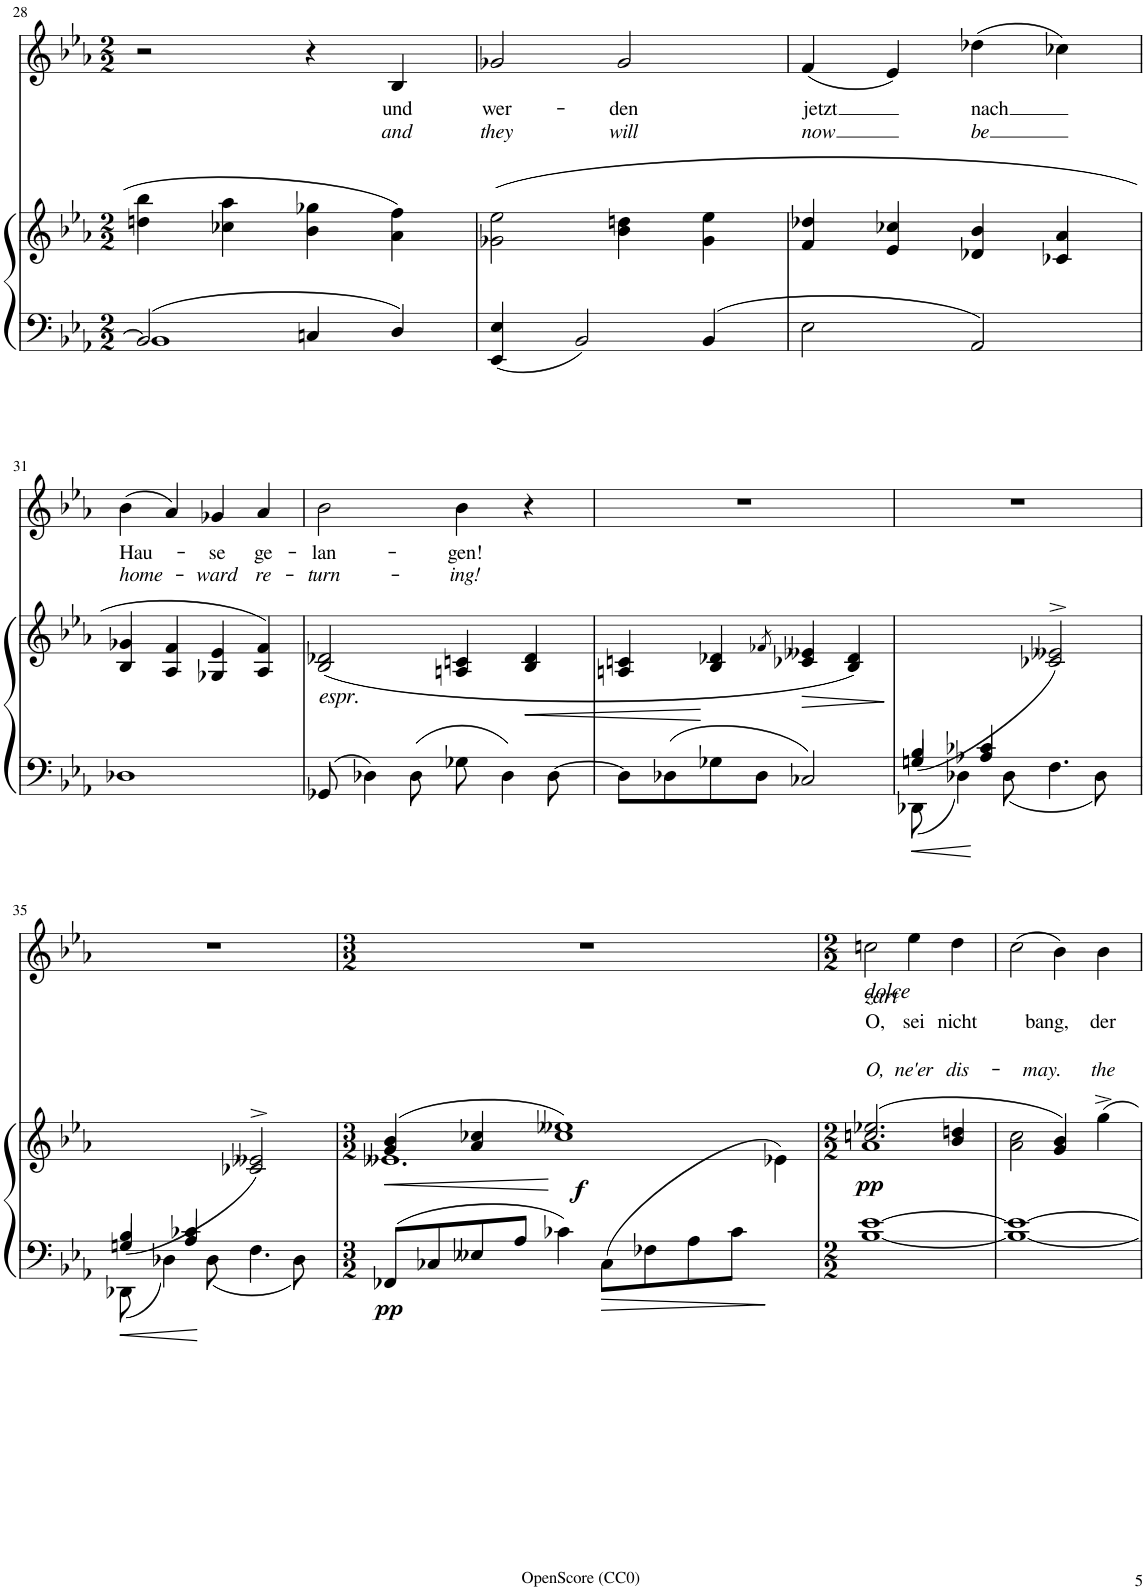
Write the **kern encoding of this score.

**kern	**kern	**dynam	**kern	**text	**text
*part2	*part2	*part2	*part1	*part1	*part1
*staff3	*staff2	*staff2/3	*staff1	*staff1	*staff1
*I"Piano	*	*	*I"Gesang Voice	*	*
*I'Pno	*	*	*	*	*
!!LO:PB:g=z
*clefF4	*clefG2	*	*clefG2	*	*
*k[b-e-a-]	*k[b-e-a-]	*	*k[b-e-a-]	*	*
*M2/2	*M2/2	*	*M2/2	*	*
=28	=28	=28	=28	=28	=28
*^	*	*	*	*	*
2BB-/]	1BB-	4ddn\ 4bb-\	.	2r	.	.
.	.	4cc-X\ 4aa-\	.	.	.	.
4Cn/	.	4b-\ 4gg-X\	.	4r	.	.
!	!	!	!	!	!LO:LY:b	!LO:LY:b
4D/	.	4a-\ 4ff\	.	4B-/	und	and
*v	*v	*	*	*	*	*
=29	=29	=29	=29	=29	=29
!	!	!	!	!LO:LY:b	!LO:LY:b
4EE-/ 4E-/	(2g-X\ 2ee-\	.	2g-X/	wer-	they
2BB-/	.	.	.	.	.
!	!	!	!	!LO:LY:b	!LO:LY:b
.	4b-\ 4ddn\	.	2g-/	-den	will
4BB-/	4g-\ 4ee-\	.	.	.	.
=30	=30	=30	=30	=30	=30
!	!	!	!	!LO:LY:b	!LO:LY:b
2E-\	4f/ 4dd-X/	.	(4f/	jetzt	now
.	4e-/ 4cc-X/	.	4e-/)	.	.
!	!	!	!	!LO:LY:b	!LO:LY:b
2AA-/	4d-X/ 4b-/	.	(4dd-X\	nach	be
.	4c-X/ 4a-/	.	4cc-X\)	.	.
!!LO:LB:g=z
=31	=31	=31	=31	=31	=31
!	!	!	!	!LO:LY:b	!LO:LY:b
1D-X	4B-/ 4g-X/	.	(4b-\	Hau-	home-
.	4A-/ 4f/	.	4a-/)	.	.
!	!	!	!	!LO:LY:b	!LO:LY:b
.	4G-X/ 4e-/	.	4g-X/	-se	-ward
!	!	!	!	!LO:LY:b	!LO:LY:b
.	4A-/ 4f/)	.	4a-/	ge-	re-
=32	=32	=32	=32	=32	=32
!	!LO:TX:b:i:t=espr.	!	!	!	!
!	!	!	!	!LO:LY:b	!LO:LY:b
8GG-X/	(2B-/ 2d-X/	.	2b-\	-lan-	-turn-
4D-X\	.	.	.	.	.
8D-\	.	.	.	.	.
!	!	!	!	!LO:LY:b	!LO:LY:b
8G-X\	4An/ 4cn/	.	4b-\	-gen!	-ing!
4D-\	.	.	.	.	.
!	!	!LO:HP:b	!	!	!
.	4B-/ 4d-/	<	4r	.	.
[8D-\	.	.	.	.	.
=33	=33	=33	=33	=33	=33
8D-\L]	4An/ 4cn/	.	1r	.	.
8D-X\	.	.	.	.	.
8G-X\	4B-/ 4d-X/	[	.	.	.
8D-\J	.	.	.	.	.
.	8qf-X/	.	.	.	.
2C-X/	4c-X/ 4e--X/	.	.	.	.
.	4B-/ 4d-/)	.	.	.	.
=34	=34	=34	=34	=34	=34
*^	*	*	*	*	*
*	*^	*	*	*	*	*
(4Gn/	4B-/	8DD-X\	2ryy	.	1r	.	.
.	.	4D-X\	.	.	.	.	.
4A-X/	4c-X/	.	.	.	.	.	.
.	.	8D-\	.	.	.	.	.
2ryy	2ryy	4.F\	2c-X/^> 2e--X/^>)	.	.	.	.
.	.	8D-\	.	.	.	.	.
!!LO:LB:g=z
=35	=35	=35	=35	=35	=35	=35	=35
(4Gn/	4B-/	8DD-X\	2ryy	.	1r	.	.
.	.	4D-X\	.	.	.	.	.
4A-/	4c-X/	.	.	.	.	.	.
.	.	8D-\	.	.	.	.	.
2ryy	2ryy	4.F\	2c-X/^> 2e--X/^>)	.	.	.	.
.	.	8D-\	.	.	.	.	.
*v	*v	*v	*	*	*	*	*
=36	=36	=36	=36	=36	=36
*M3/2	*M3/2	*	*M3/2	*	*
*^	*	*	*	*	*
*	*^	*	*	*	*	*
!	!	!	!	!LO:HP:b	!	!	!
*	*	*	*^	*	*	*	*
*	*	*	*	*^	*	*	*	*
!	!	!	!	!	!	!LO:DY:n=1:b=2	!	!	!
*v	*v	*v	*	*	*	*	*	*	*
8FF-X/L	(4g/ 4b-/	1.e--X	4ryy	< pp	1.r	.	.
8C-X/	.	.	.	.	.	.	.
*	*	*v	*v	*	*	*	*
8E--X/	4a-/ 4cc-X/	.	.	.	.	.
8A-/J	.	.	.	.	.	.
!	!	!	!LO:DY:n=2:b	!	!	!
4c-X\	1cc- 1ee--X)	.	[ f	.	.	.
(8C-\L	.	.	.	.	.	.
8F-X\	.	.	.	.	.	.
8A-\	.	.	.	.	.	.
8c-\J	.	.	.	.	.	.
*	*	*^	*	*	*	*
4ryy	.	.	4e-X\)	.	.	.	.
*	*v	*v	*v	*	*	*	*
=37	=37	=37	=37	=37	=37
*M2/2	*M2/2	*	*M2/2	*	*
*	*^	*	*	*	*
*	*	*^	*	*	*	*
!	!	!	!	!	!LO:TX:b:i:t=zart	!	!
!	!	!	!	!	!LO:TX:b:i:t=dolce	!	!
!	!	!	!	!LO:DY:b	!	!LO:LY:b	!LO:LY:b
*	*	*v	*v	*	*	*	*
[1B- [1e-	(2.ccn/ 2.ee-X/	1a-	pp	2ccn\	O,	O,
!	!	!	!	!	!LO:LY:b	!LO:LY:b
.	.	.	.	4ee-\	sei	ne'er
!	!	!	!	!	!LO:LY:b	!LO:LY:b
.	4b-/ 4ddn/	.	.	4dd\	nicht	dis-
*	*v	*v	*	*	*	*
=38	=38	=38	=38	=38	=38
!	!	!	!	!LO:LY:b	!LO:LY:b
1B-_ 1e-_	2a-\ 2cc\	.	(2cc\	bang,	-may.
.	4g/ 4b-/)	.	4b-\)	.	.
!	!	!	!	!LO:LY:b	!LO:LY:b
.	4gg^\	.	4b-\	der	the
=	=	=	=	=	=
*-	*-	*-	*-	*-	*-
